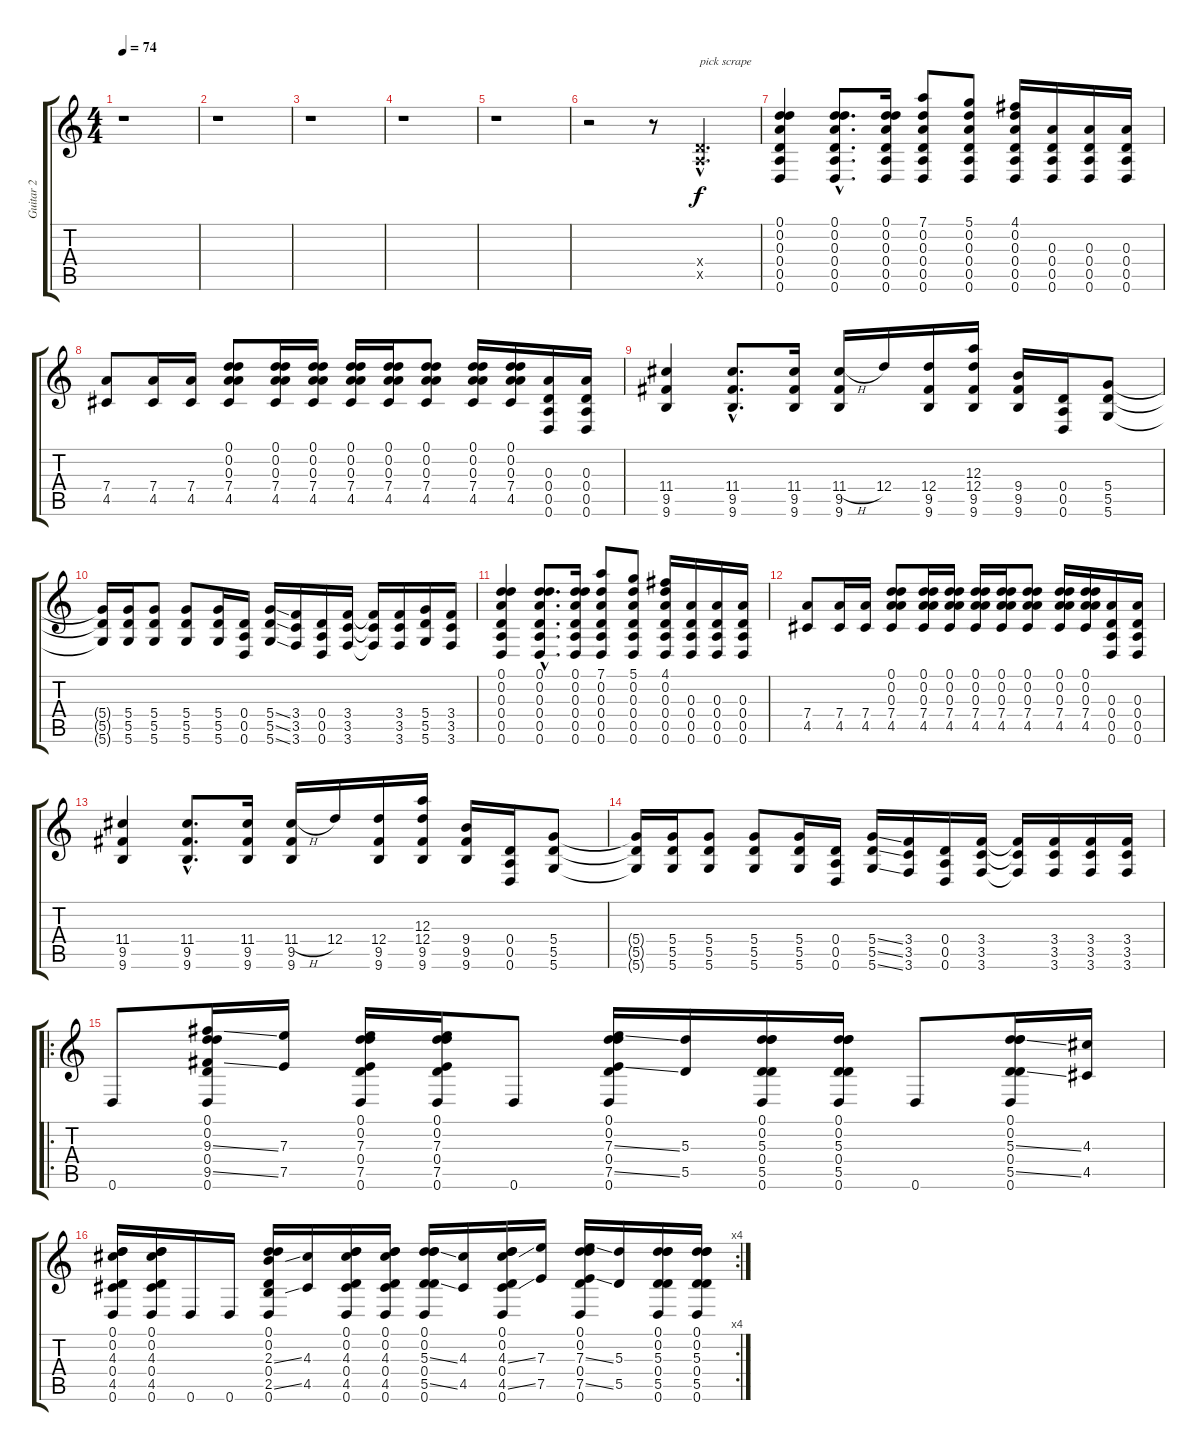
\track ("Guitar 2" "Guitar 2") {instrument distortionguitar}
\staff {score tabs}
\tuning (D4 D4 A3 D3 A2 D2) {hide}
\ts (4 4)
\tempo 74
\clef g2
\ks c
r.1{dy f} |
r.1 |
r.1 |
r.1 |
r.1 |
r.2 r.8 (0.4{hac x} 0.5{hac x}).4{d txt "pick scrape"} |
(0.1 0.2 0.3 0.4 0.5 0.6).4 (0.1{hac} 0.2{hac} 0.3{hac} 0.4{hac} 0.5{hac} 0.6{hac}).8{d} (0.1 0.2 0.3 0.4 0.5 0.6).16 (7.1 0.2 0.3 0.4 0.5 0.6).8 (5.1 0.2 0.3 0.4 0.5 0.6).8 (4.1 0.2 0.3 0.4 0.5 0.6).16 (0.3 0.4 0.5 0.6).16 (0.3 0.4 0.5 0.6).16 (0.3 0.4 0.5 0.6).16 |
(7.4 4.5).8 (7.4 4.5).16 (7.4 4.5).16 (0.1 0.2 0.3 7.4 4.5).8 (0.1 0.2 0.3 7.4 4.5).16 (0.1 0.2 0.3 7.4 4.5).16 (0.1 0.2 0.3 7.4 4.5).16 (0.1 0.2 0.3 7.4 4.5).16 (0.1 0.2 0.3 7.4 4.5).8 (0.1 0.2 0.3 7.4 4.5).16 (0.1 0.2 0.3 7.4 4.5).16 (0.3 0.4 0.5 0.6).16 (0.3 0.4 0.5 0.6).16 |
(11.4 9.5 9.6).4 (11.4{hac} 9.5{hac} 9.6{hac}).8{d} (11.4 9.5 9.6).16 (11.4{h} 9.5 9.6).16 12.4.16 (12.4 9.5 9.6).16 (12.3 12.4 9.5 9.6).16 (9.4 9.5 9.6).16 (0.4 0.5 0.6).16 (5.4 5.5 5.6).8 |
(5.4{t} 5.5{t} 5.6{t}).16 (5.4 5.5 5.6).16 (5.4 5.5 5.6).8 (5.4 5.5 5.6).8 (5.4 5.5 5.6).16 (0.4 0.5 0.6).16 (5.4{ss} 5.5{ss} 5.6{ss}).16 (3.4 3.5 3.6).16 (0.4 0.5 0.6).16 (3.4 3.5 3.6).16 (3.4{t} 3.5{t} 3.6{t}).16 (3.4 3.5 3.6).16 (5.4 5.5 5.6).16 (3.4 3.5 3.6).16 |
(0.1 0.2 0.3 0.4 0.5 0.6).4 (0.1{hac} 0.2{hac} 0.3{hac} 0.4{hac} 0.5{hac} 0.6{hac}).8{d} (0.1 0.2 0.3 0.4 0.5 0.6).16 (7.1 0.2 0.3 0.4 0.5 0.6).8 (5.1 0.2 0.3 0.4 0.5 0.6).8 (4.1 0.2 0.3 0.4 0.5 0.6).16 (0.3 0.4 0.5 0.6).16 (0.3 0.4 0.5 0.6).16 (0.3 0.4 0.5 0.6).16 |
(7.4 4.5).8 (7.4 4.5).16 (7.4 4.5).16 (0.1 0.2 0.3 7.4 4.5).8 (0.1 0.2 0.3 7.4 4.5).16 (0.1 0.2 0.3 7.4 4.5).16 (0.1 0.2 0.3 7.4 4.5).16 (0.1 0.2 0.3 7.4 4.5).16 (0.1 0.2 0.3 7.4 4.5).8 (0.1 0.2 0.3 7.4 4.5).16 (0.1 0.2 0.3 7.4 4.5).16 (0.3 0.4 0.5 0.6).16 (0.3 0.4 0.5 0.6).16 |
(11.4 9.5 9.6).4 (11.4{hac} 9.5{hac} 9.6{hac}).8{d} (11.4 9.5 9.6).16 (11.4{h} 9.5 9.6).16 12.4.16 (12.4 9.5 9.6).16 (12.3 12.4 9.5 9.6).16 (9.4 9.5 9.6).16 (0.4 0.5 0.6).16 (5.4 5.5 5.6).8 |
(5.4{t} 5.5{t} 5.6{t}).16 (5.4 5.5 5.6).16 (5.4 5.5 5.6).8 (5.4 5.5 5.6).8 (5.4 5.5 5.6).16 (0.4 0.5 0.6).16 (5.4{ss} 5.5{ss} 5.6{ss}).16 (3.4 3.5 3.6).16 (0.4 0.5 0.6).16 (3.4 3.5 3.6).16 (3.4{t} 3.5{t} 3.6{t}).16 (3.4 3.5 3.6).16 (3.4 3.5 3.6).16 (3.4 3.5 3.6).16 |
\ro
0.6.8 (0.1 0.2 9.3{ss} 0.4 9.5{ss} 0.6).16 (7.3 7.5).16 (0.1 0.2 7.3 0.4 7.5 0.6).16 (0.1 0.2 7.3 0.4 7.5 0.6).16 0.6.8 (0.1 0.2 7.3{ss} 0.4 7.5{ss} 0.6).16 (5.3 5.5).16 (0.1 0.2 5.3 0.4 5.5 0.6).16 (0.1 0.2 5.3 0.4 5.5 0.6).16 0.6.8 (0.1 0.2 5.3{ss} 0.4 5.5{ss} 0.6).16 (4.3 4.5).16 |
\rc 4
(0.1 0.2 4.3 0.4 4.5 0.6).16 (0.1 0.2 4.3 0.4 4.5 0.6).16 0.6.16 0.6.16 (0.1 0.2 2.3{ss} 0.4 2.5{ss} 0.6).16 (4.3 4.5).16 (0.1 0.2 4.3 0.4 4.5 0.6).16 (0.1 0.2 4.3 0.4 4.5 0.6).16 (0.1 0.2 5.3{ss} 0.4 5.5{ss} 0.6).16 (4.3 4.5).16 (0.1 0.2 4.3{ss} 0.4 4.5{ss} 0.6).16 (7.3 7.5).16 (0.1 0.2 7.3{ss} 0.4 7.5{ss} 0.6).16 (5.3 5.5).16 (0.1 0.2 5.3 0.4 5.5 0.6).16 (0.1 0.2 5.3 0.4 5.5 0.6).16
